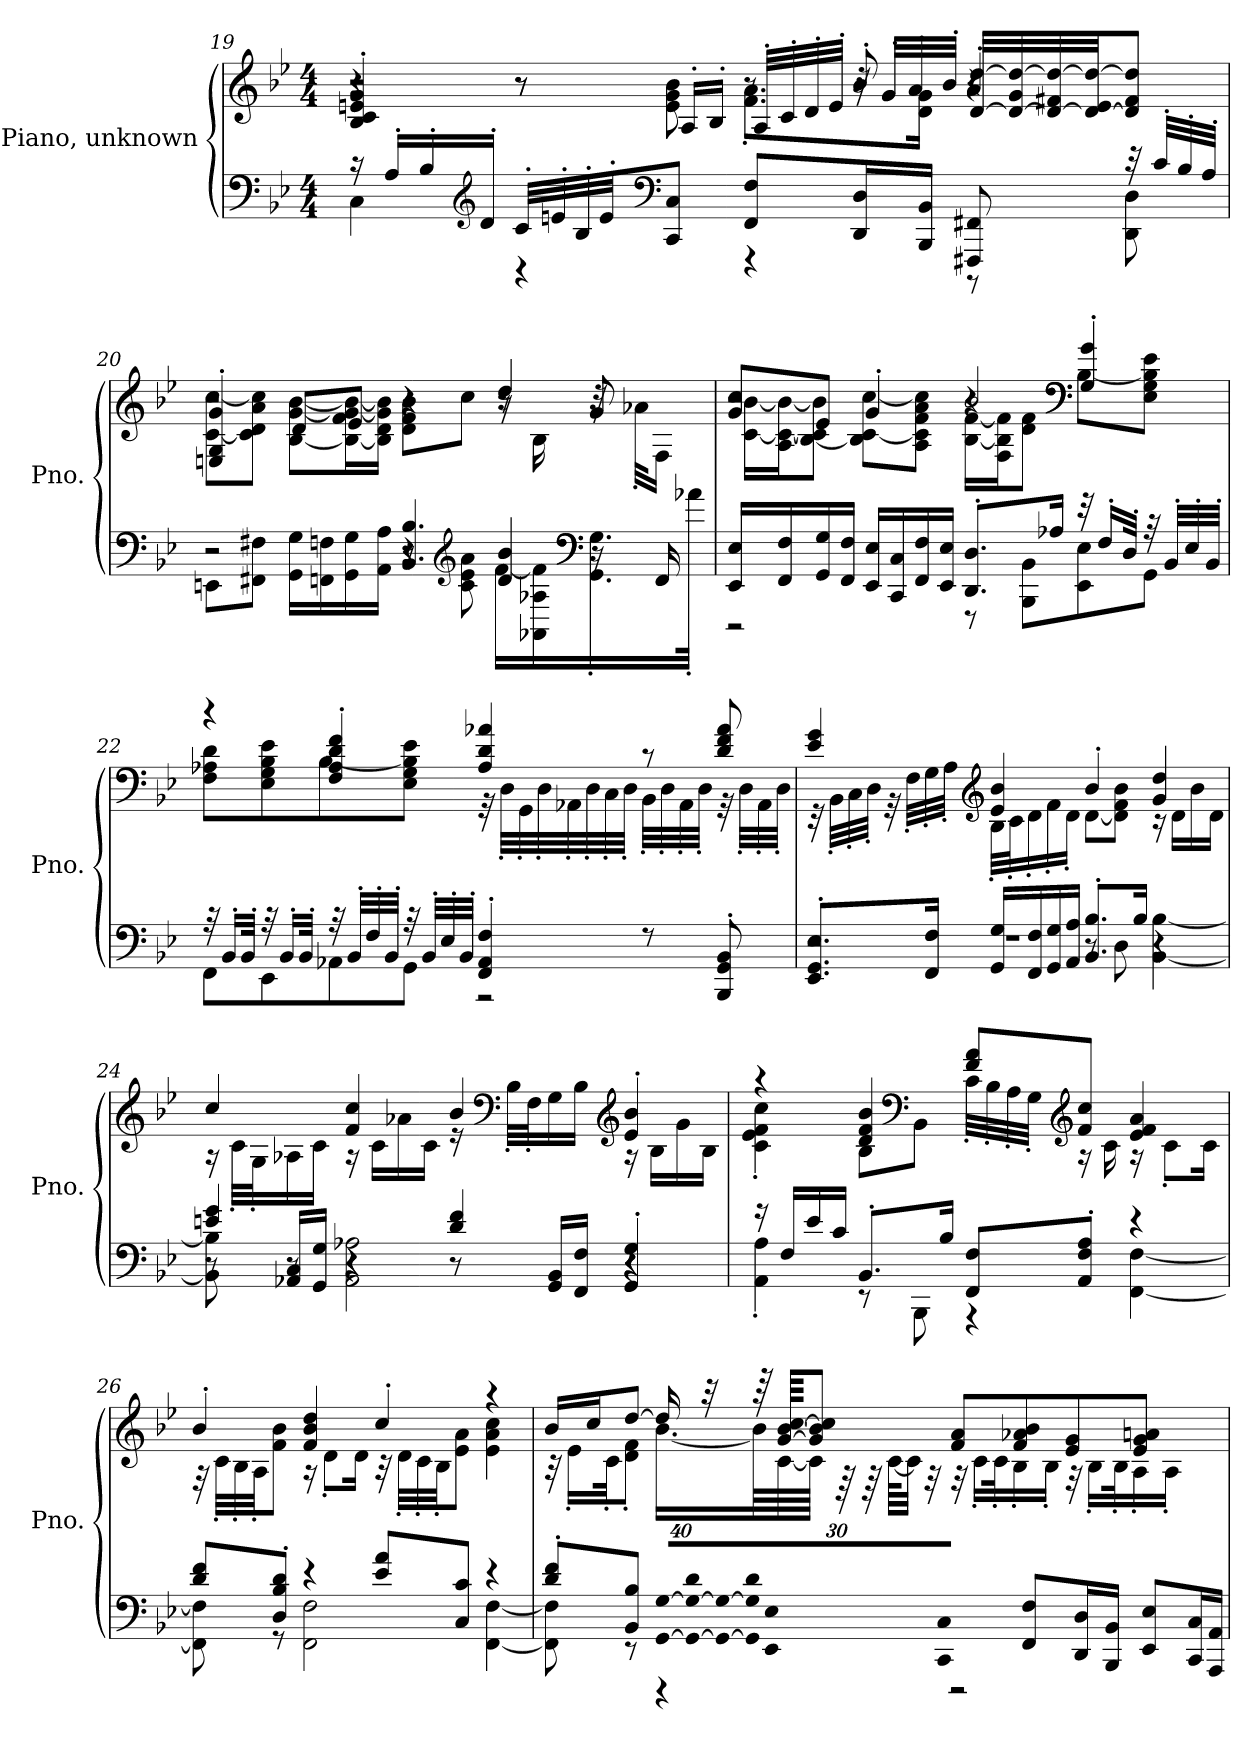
**kern	**kern
*part1	*part1
*staff2	*staff1
*I"Piano, unknown	*
*I'Pno.	*
!!LO:LB:g=z
*clefF4	*clefG2
*k[b-e-]	*k[b-e-]
*M4/4	*M4/4
=19	=19
*^	*^
*	*	*	*^
16r	4C\	2r	4r	4B-/' 4c/' 4en/' 4g/'
16A'/LL	.	.	.	.
16B-'/	.	.	.	.
*clefG2	*	*	*	*
16d'/JJ	.	.	.	.
32c'/LLL	4r	.	8r	8r
32en'/	.	.	.	.
32B-'/	.	.	.	.
32e'/JJ	.	.	.	.
*clefF4	*	*	*	*
8CC/ 8C/J	.	.	8e\ 8g\ 8b-\	16A'/LL
.	.	.	.	16B-'/JJ
8FF/ 8F/L	4r	8r	8.f\' 8.a\'L	32A'/LLL
.	.	.	.	32c'/
.	.	.	.	32d'/
.	.	.	.	32e'/JJJ
16DD/ 16D/L	.	8b-'/	.	32r
.	.	.	.	32g'/LLL
16BBB-/ 16BB-/JJ	.	.	16d\ 16g\Jk	32a'/
.	.	.	.	32b-'/JJJ
8FFF#X/ 8FF#X/	8r	4a'/	4r	[32d/ [32dd/LLL
.	.	.	.	32d/_ 32g/ 32dd/_
.	.	.	.	32d/_ 32f#X/ 32dd/_
.	.	.	.	32d/_ 32e/ 32dd/_JJ
32r	8DD\ 8D\	.	.	8d/] 8f#/ 8dd/]J
32c'/LLL	.	.	.	.
32B-'/	.	.	.	.
32A'/JJJ	.	.	.	.
!!LO:LB:g=z	!!	!!
=20	=20	=20	=20	=20
*	*^	*	*	*
2r	8EEn\L	2r	2r	[8c\ [8cc\L	4En/' 4G/' 4g/'
.	8FF#X\ 8F#X\J	.	.	8c\] 8d\ 8a\ 8cc\]J	.
.	16GG\ 16G\LL	.	.	[8B-\ [8g\ [8b-\L	8d/L
.	16FFn\ 16Fn\	.	.	.	.
.	16GG\ 16G\	.	.	16B-\_ 16f\ 16g\_ 16b-\_L	8e-/J
.	16AA\ 16A\JJ	.	.	16B-\] 16d\ 16g\] 16b-\]JJ	.
4r	8r	4.BB-/ 4.B-/	4r	8d\ 8f\ 8b-\L	4r
*clefG2	*	*	*	*	*
.	8c\ 8e-\ 8a\	.	.	8cc\J	.
4d/ 4b-/	[16f\LL	.	8r	16r	4dd/
.	16AA-X\ 16A-X\ 16f\]	.	.	16B-\	.
*clefF4	*	*	*	*	*
.	16.GG\' 16.G\'	16r	8g/	32r	.
.	.	.	.	32a-X'\KLL	.
.	.	16FF/	.	16F\JJ	.
.	32a-X'\JJk	.	.	.	.
*	*v	*v	*	*	*
!!LO:LB:g=z	!!	!!
=21	=21	=21	=21	=21
16EE-/ 16E-/LL	2r	8g/ 8cc/L	[16c\ [16b-\LL	2r
16FF/ 16F/	.	.	16A\ 16c\_ 16b-\_J	.
16GG/ 16G/	.	8e-/J	[8B-\ 8c\] 8b-\]J	.
16FF/ 16F/JJ	.	.	.	.
16EE-/ 16E-/LL	.	4g'/	8B-\] [8c\ [8cc\L	.
16CC/ 16C/	.	.	.	.
16FF/ 16F/	.	.	8A\ 8c\] 8f\ 8a\ 8cc\]J	.
16EE-/ 16E-/JJ	.	.	.	.
8.DD/' 8.D/'L	8r	2b-/	[16B-\ [16f\LL	4r
.	.	.	16F\ 16B-\] 16f\]J	.
.	8BBB-\ 8BB-\L	.	8d\ 8f\J	.
16A-X/Jk	.	.	.	.
*	*	*clefF4	*	*
32r	8EE-\ 8E-\	.	[8B-\L	4G/' 4g/'
16F'/LL	.	.	.	.
32D'/JJk	.	.	.	.
32r	8GG\J	.	8E-\ 8G\ 8B-\] 8e-\J	.
32BB-'/LLL	.	.	.	.
32E-'/	.	.	.	.
32BB-'/JJJ	.	.	.	.
*	*	*	*v	*v
!!LO:LB:g=z
=22	=22	=22	=22
32r	8FF\L	4r	8F\ 8A-X\ 8d\L
16BB-'/LL	.	.	.
32BB-'/JJk	.	.	.
32r	8EE-\	.	8E-\ 8G\ 8B-\ 8e-\
16BB-'/LL	.	.	.
32BB-'/JJk	.	.	.
32r	8AA-X\	4F/' 4A-/' 4d/' 4f/'	[8B-\
32BB-'/LLL	.	.	.
32F'/	.	.	.
32BB-'/JJJ	.	.	.
32r	8GG\J	.	8E-\ 8G\ 8B-\] 8e-\J
32BB-'/LLL	.	.	.
32E-'/	.	.	.
32BB-'/JJJ	.	.	.
4FF/' 4AA-/' 4F/'	2r	4A-/ 4d/ 4a-X/	32r
.	.	.	32D'\LLL
.	.	.	32GG'\
.	.	.	32D'\
.	.	.	32AA-X'\
.	.	.	32D'\
.	.	.	32C'\
.	.	.	32D'\JJJ
8r	.	8r	32BB-'\LLL
.	.	.	32D'\
.	.	.	32AA-'\
.	.	.	32D'\JJJ
8BBB-/' 8GG/' 8BB-/'	.	8d/ 8f/ 8a-/	32r
.	.	.	32D'\LLL
.	.	.	32AA-'\
.	.	.	32D'\JJJ
!!LO:PB:g=z	!!
=23	=23	=23	=23
*	*^	*	*
1r	2r	8.EE-/' 8.GG/' 8.E-/'L	4e-/ 4g/	32r
.	.	.	.	32BB-'\LLL
.	.	.	.	32C'\
.	.	.	.	32D'\JJJ
.	.	.	.	32r
.	.	.	.	32F'\LLL
.	.	16FF/ 16F/Jk	.	32G'\
.	.	.	.	32A'\JJJ
*	*	*	*clefG2	*
.	.	16GG/ 16G/LL	4e-/ 4b-/	32B-'\LLL
.	.	.	.	32c'\J
.	.	16FF/ 16F/	.	16d'\
.	.	16GG/ 16G/	.	16f'\
.	.	16AA/ 16A/JJ	.	16d'\JJ
.	8r	8.BB-/' 8.B-/'L	4b-'/	[8d\L
.	8D\	.	.	8d\] 8f\ 8b-\J
.	.	16B-/Jk	.	.
.	[4BB-\ [4B-\	4r	4g/ 4dd/	16r
.	.	.	.	16d\LL
.	.	.	.	16b-\
.	.	.	.	16d\JJ
!!LO:LB:g=z	!!
=24	=24	=24	=24	=24
4en/ 4g/	8BB-\] 8B-\]	8r	4cc/	16r
.	.	.	.	32c'\LLL
.	.	.	.	32G'\J
.	8r	16AA-X/ 16C/LL	.	16A-X\
.	.	16GG/ 16G/JJ	.	16c\JJ
4r	2AA-\ 2A-X\	4r	4f/ 4cc/	16r
.	.	.	.	16c\LL
.	.	.	.	16a-X\
.	.	.	.	16c\JJ
4d/ 4f/	.	8r	4b-/	16r
*	*	*	*clefF4	*
.	.	.	.	32B-'\LLL
.	.	.	.	32F'\J
.	.	16GG/ 16BB-/LL	.	16G\
.	.	16FF/ 16F/JJ	.	16B-\JJ
*	*	*	*clefG2	*
4r	4r	4GG/' 4G/'	4e-/' 4b-/'	16r
.	.	.	.	16B-\LL
.	.	.	.	16g\
.	.	.	.	16B-\JJ
*	*v	*v	*	*
!!LO:LB:g=z	!!
=25	=25	=25	=25
16r	4AA\' 4A\'	4r	4c\' 4e-\' 4f\' 4cc\'
16F/LL	.	.	.
16e-/	.	.	.
16c/JJ	.	.	.
8.BB-'/L	8r	4d/ 4f/ 4b-/	8B-\L
*	*	*clefF4	*
.	8BBB-\	.	8BB-\J
16B-/Jk	.	.	.
8FF/ 8F/L	4r	8f/ 8a/L	32c'\LLL
.	.	.	32B-'\
.	.	.	32A'\
.	.	.	32G'\JJJ
*	*	*clefG2	*
8AA/' 8F/' 8A/'J	.	8f/ 8cc/J	16r
.	.	.	16c\
4r	[4FF\ [4F\	4e-/ 4f/ 4a/	16r
.	.	.	8c'\L
.	.	.	16c\Jk
=26	=26	=26	=26
8d/ 8f/L	8FF\] 8F\]	4b-'/	32r
.	.	.	32c'\LLL
.	.	.	32B-'\
.	.	.	32A'\JJ
8D/' 8B-/' 8d/'J	8r	.	8f\ 8b-\J
4r	2FF\ 2F\	4f/ 4b-/ 4dd/	16r
.	.	.	8d'\L
.	.	.	16d\Jk
8e-/ 8a/L	.	4cc'/	32r
.	.	.	32d'\LLL
.	.	.	32c'\
.	.	.	32B-'\JJ
8C/ 8c/J	.	.	8e-\ 8a\J
4r	[4FF\ [4F\	4r	4e-\ 4a\ 4cc\
!!LO:LB:g=z	!!
=27	=27	=27	=27
8d/' 8f/'L	8FF\] 8F\]	16b-/LL	32r
.	.	.	16e-'\LL
.	.	16cc/J	.
.	.	.	32c'\JK
8BB-/ 8B-/J	8r	[8dd/J	8d\' 8f\'J
*Xbrackettup	*	*	*
!LO:N:vis=32	!	!	!
[640%23GG/ [640%23G/LLL	4r	16dd/]	[16.b-\LL
!LO:N:vis=32	!	!	!
640%23GG/_ 640%23G/_ 640%23d/	.	.	.
.	.	32r	.
!LO:N:vis=64	!	!	!
960%17GG/_ 960%17G/_L	.	.	.
!LO:N:vis=64	!	!	!
960%17GG/] 960%17G/] 960%17d/JJ	.	.	.
.	.	64r	64b-\LL]
!LO:N:vis=16	!	!	!
1920%137EE-/ 1920%137E-/	.	.	.
.	.	[64g/ [64b-/ [64cc/KKKL	[64c\
.	.	8g/] 8b-/] 8cc/]J	64c\JJJJ]
.	.	.	64r
.	.	.	64r
.	.	.	[64c\KLLL
!LO:N:vis=16	!	!	!
1920%137CC/ 1920%137C/JJ	.	.	.
.	.	.	32c\JJJ]
.	.	.	32r
8FF/ 8F/L	2r	8f/ 8a/L	32r
.	.	.	16c'\LL
.	.	.	32c'\K
16DD/ 16D/L	.	8f/ 8a-X/ 8b-/	16B-'\
16BBB-/ 16BB-/JJ	.	.	16B-'\JJ
8EE-/ 8E-/L	.	8e-/ 8g/	32r
.	.	.	16B-'\LL
.	.	.	32B-'\K
16CC/ 16C/L	.	8e-/ 8g/ 8an/J	16A'\
16AAA/ 16AA/JJ	.	.	16A'\JJ
*v	*v	*	*
*	*v	*v
=	=
*-	*-
